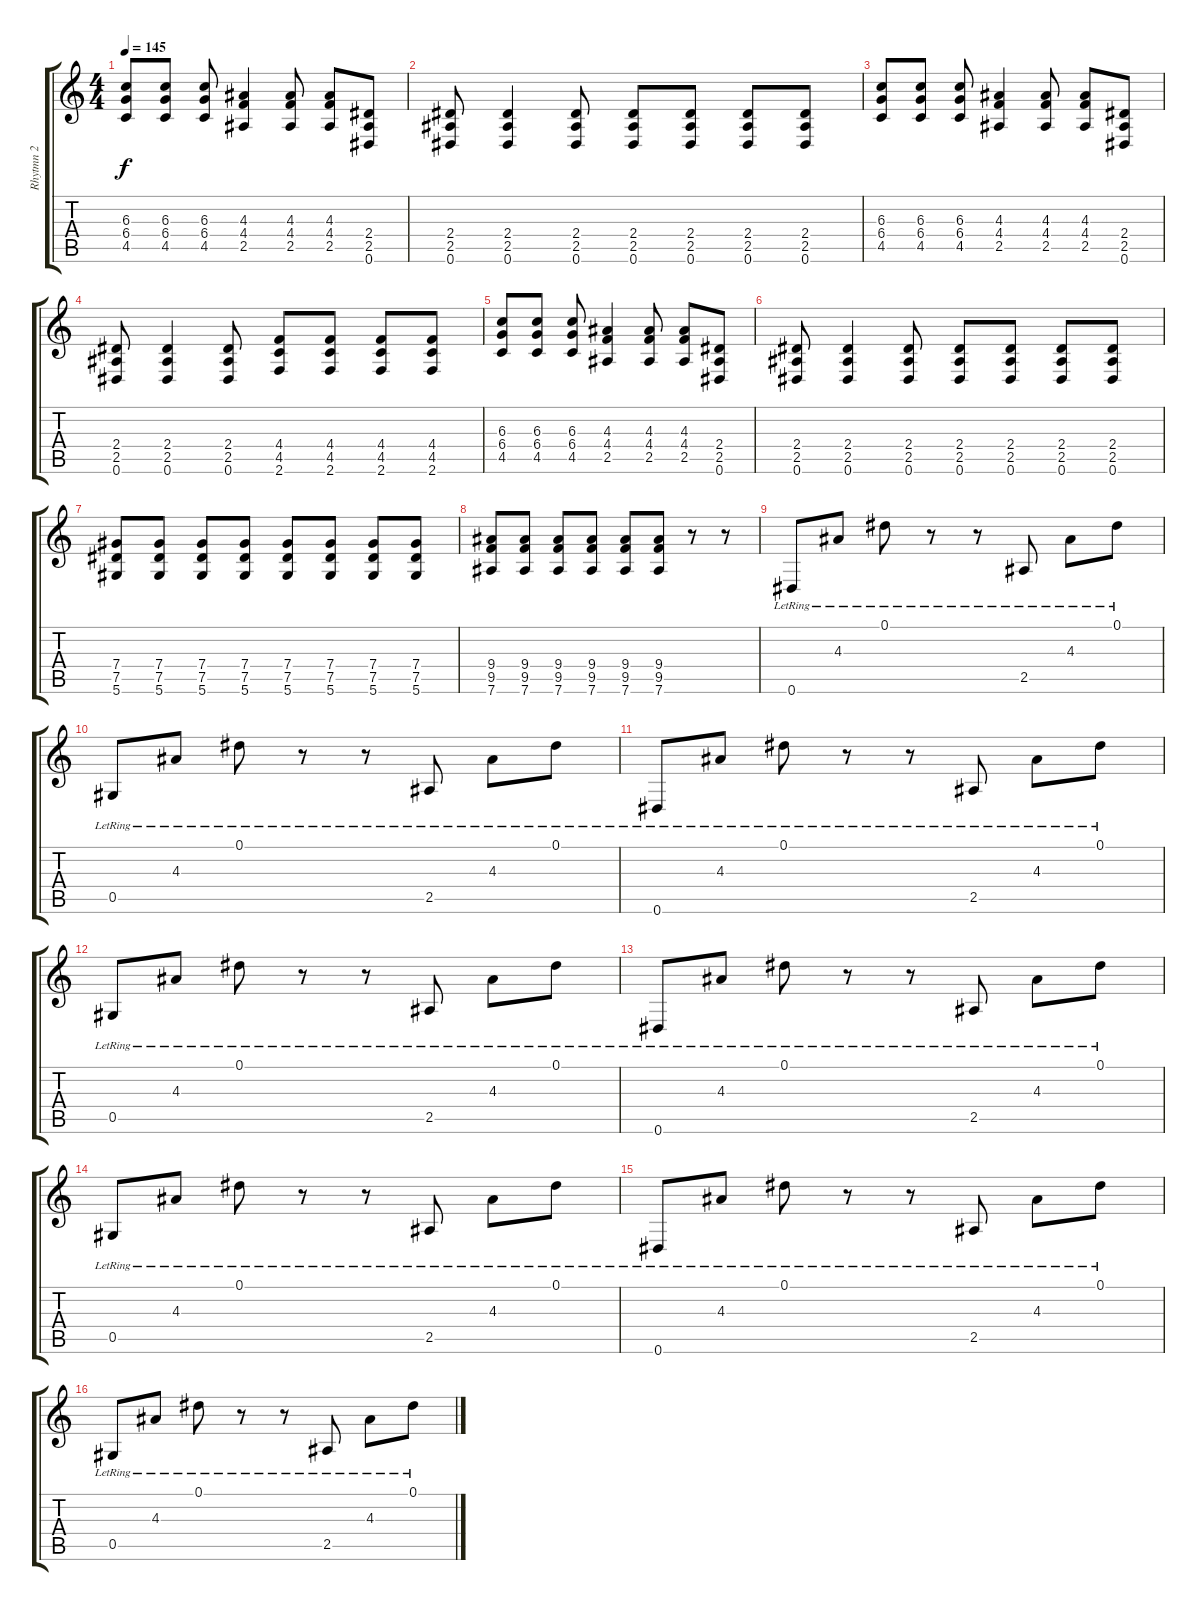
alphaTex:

\track ("Rhytmn 2" "Rhytmn 2") {instrument distortionguitar}
\staff {score tabs}
\tuning (Eb4 Bb3 Gb3 Db3 Ab2 Eb2) {hide}
\ts (4 4)
\tempo 145
\clef g2
\ks c
(6.3 6.4 4.5).8{dy f} (6.3 6.4 4.5).8 (6.3 6.4 4.5).8 (4.3 4.4 2.5).4 (4.3 4.4 2.5).8 (4.3 4.4 2.5).8 (2.4 2.5 0.6).8 |
(2.4 2.5 0.6).8 (2.4 2.5 0.6).4 (2.4 2.5 0.6).8 (2.4 2.5 0.6).8 (2.4 2.5 0.6).8 (2.4 2.5 0.6).8 (2.4 2.5 0.6).8 |
(6.3 6.4 4.5).8 (6.3 6.4 4.5).8 (6.3 6.4 4.5).8 (4.3 4.4 2.5).4 (4.3 4.4 2.5).8 (4.3 4.4 2.5).8 (2.4 2.5 0.6).8 |
(2.4 2.5 0.6).8 (2.4 2.5 0.6).4 (2.4 2.5 0.6).8 (4.4 4.5 2.6).8 (4.4 4.5 2.6).8 (4.4 4.5 2.6).8 (4.4 4.5 2.6).8 |
(6.3 6.4 4.5).8 (6.3 6.4 4.5).8 (6.3 6.4 4.5).8 (4.3 4.4 2.5).4 (4.3 4.4 2.5).8 (4.3 4.4 2.5).8 (2.4 2.5 0.6).8 |
(2.4 2.5 0.6).8 (2.4 2.5 0.6).4 (2.4 2.5 0.6).8 (2.4 2.5 0.6).8 (2.4 2.5 0.6).8 (2.4 2.5 0.6).8 (2.4 2.5 0.6).8 |
(7.4 7.5 5.6).8 (7.4 7.5 5.6).8 (7.4 7.5 5.6).8 (7.4 7.5 5.6).8 (7.4 7.5 5.6).8 (7.4 7.5 5.6).8 (7.4 7.5 5.6).8 (7.4 7.5 5.6).8 |
(9.4 9.5 7.6).8 (9.4 9.5 7.6).8 (9.4 9.5 7.6).8 (9.4 9.5 7.6).8 (9.4 9.5 7.6).8 (9.4 9.5 7.6).8 r.8 r.8 |
0.6{lr}.8{instrument electricguitarclean} 4.3{lr}.8 0.1{lr}.8 r.8 r.8 2.5{lr}.8 4.3{lr}.8 0.1{lr}.8 |
0.5{lr}.8 4.3{lr}.8 0.1{lr}.8 r.8 r.8 2.5{lr}.8 4.3{lr}.8 0.1{lr}.8 |
0.6{lr}.8{instrument electricguitarclean} 4.3{lr}.8 0.1{lr}.8 r.8 r.8 2.5{lr}.8 4.3{lr}.8 0.1{lr}.8 |
0.5{lr}.8 4.3{lr}.8 0.1{lr}.8 r.8 r.8 2.5{lr}.8 4.3{lr}.8 0.1{lr}.8 |
0.6{lr}.8{instrument electricguitarclean} 4.3{lr}.8 0.1{lr}.8 r.8 r.8 2.5{lr}.8 4.3{lr}.8 0.1{lr}.8 |
0.5{lr}.8 4.3{lr}.8 0.1{lr}.8 r.8 r.8 2.5{lr}.8 4.3{lr}.8 0.1{lr}.8 |
0.6{lr}.8{instrument electricguitarclean} 4.3{lr}.8 0.1{lr}.8 r.8 r.8 2.5{lr}.8 4.3{lr}.8 0.1{lr}.8 |
0.5{lr}.8 4.3{lr}.8 0.1{lr}.8 r.8 r.8 2.5{lr}.8 4.3{lr}.8 0.1{lr}.8
